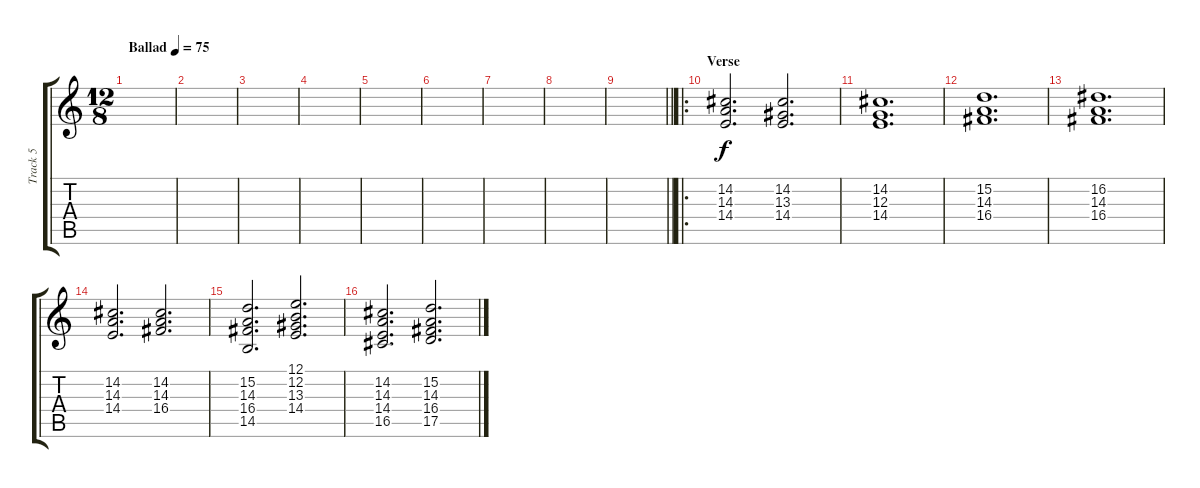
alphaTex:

\track ("Track 5" "Track 5") {instrument stringensemble2}
\staff {score tabs}
\tuning (E4 B3 G3 D3 A2 E2) {hide}
\ts (12 8)
\tempo (75 "Ballad")
\clef g2
\ks c
|
|
|
|
|
|
|
|
\barLineRight lightlight
|
\ro
\section ("" "Verse")
(14.2 14.3 14.4).2{d} (14.2 13.3 14.4).2{d} |
(14.2 12.3 14.4).1{d} |
(15.2 14.3 16.4).1{d} |
(16.2 14.3 16.4).1{d} |
(14.2 14.3 14.4).2{d} (14.2 14.3 16.4).2{d} |
(15.2 14.3 16.4 14.5).2{d} (12.1 12.2 13.3 14.4).2{d} |
(14.2 14.3 14.4 16.5).2{d} (15.2 14.3 16.4 17.5).2{d}
